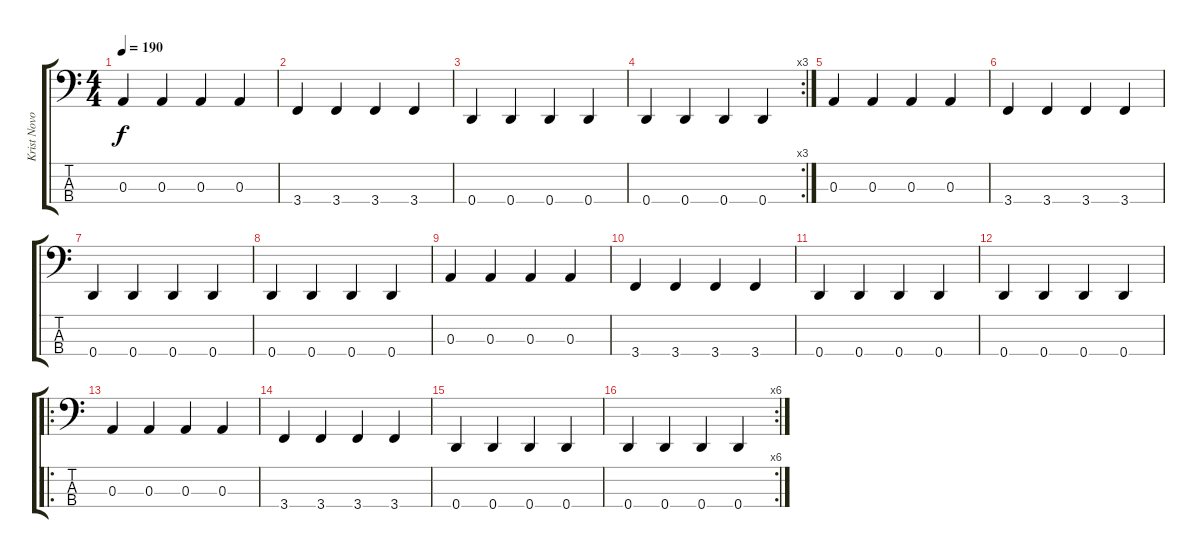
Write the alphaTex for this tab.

\track ("Krist Novoselic" "Krist Novo") {instrument electricbasspick}
\staff {score tabs}
\tuning (G2 D2 A1 D1) {hide}
\ts (4 4)
\tempo 190
\clef f4
\ks c
0.3.4{dy f} 0.3.4 0.3.4 0.3.4 |
3.4.4 3.4.4 3.4.4 3.4.4 |
0.4.4 0.4.4 0.4.4 0.4.4 |
\rc 3
0.4.4 0.4.4 0.4.4 0.4.4 |
0.3.4 0.3.4 0.3.4 0.3.4 |
3.4.4 3.4.4 3.4.4 3.4.4 |
0.4.4 0.4.4 0.4.4 0.4.4 |
0.4.4 0.4.4 0.4.4 0.4.4 |
0.3.4 0.3.4 0.3.4 0.3.4 |
3.4.4 3.4.4 3.4.4 3.4.4 |
0.4.4 0.4.4 0.4.4 0.4.4 |
0.4.4 0.4.4 0.4.4 0.4.4 |
\ro
0.3.4 0.3.4 0.3.4 0.3.4 |
3.4.4 3.4.4 3.4.4 3.4.4 |
0.4.4 0.4.4 0.4.4 0.4.4 |
\rc 6
0.4.4 0.4.4 0.4.4 0.4.4
